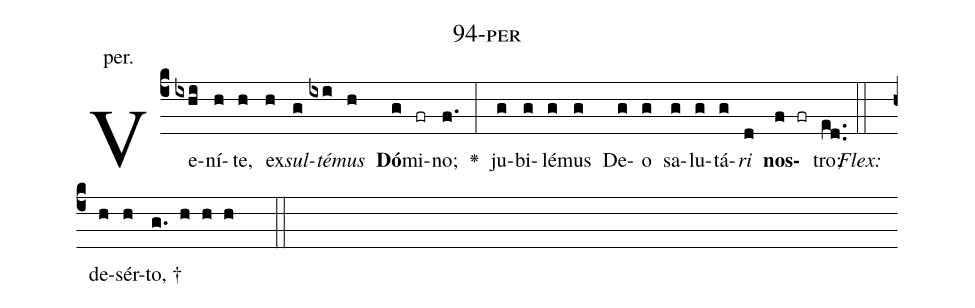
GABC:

name: 94-per;
annotation: per.;
%%
(c4)Ve(ixhi)ní(h)te,(h) ex(h)<i>sul</i>(g)<i>té</i>(ixi)<i>mus</i>(h) <b>Dó</b>(g)mi(fr)no;(f.) <v>\greheightstar</v>(:) ju(g)bi(g)lé(g)mus(g) De(g)o(g) sa(g)lu(g)tá(g)<i>ri</i>(d) <b>nos</b>(f fr)tro;(ed..) (::)
<i>Flex:</i>()  de(h)sér(h)to, †(g. h h h  ::)

%E(g) u(g) o(g) u(d) a(f) e.(ed..) (::)
